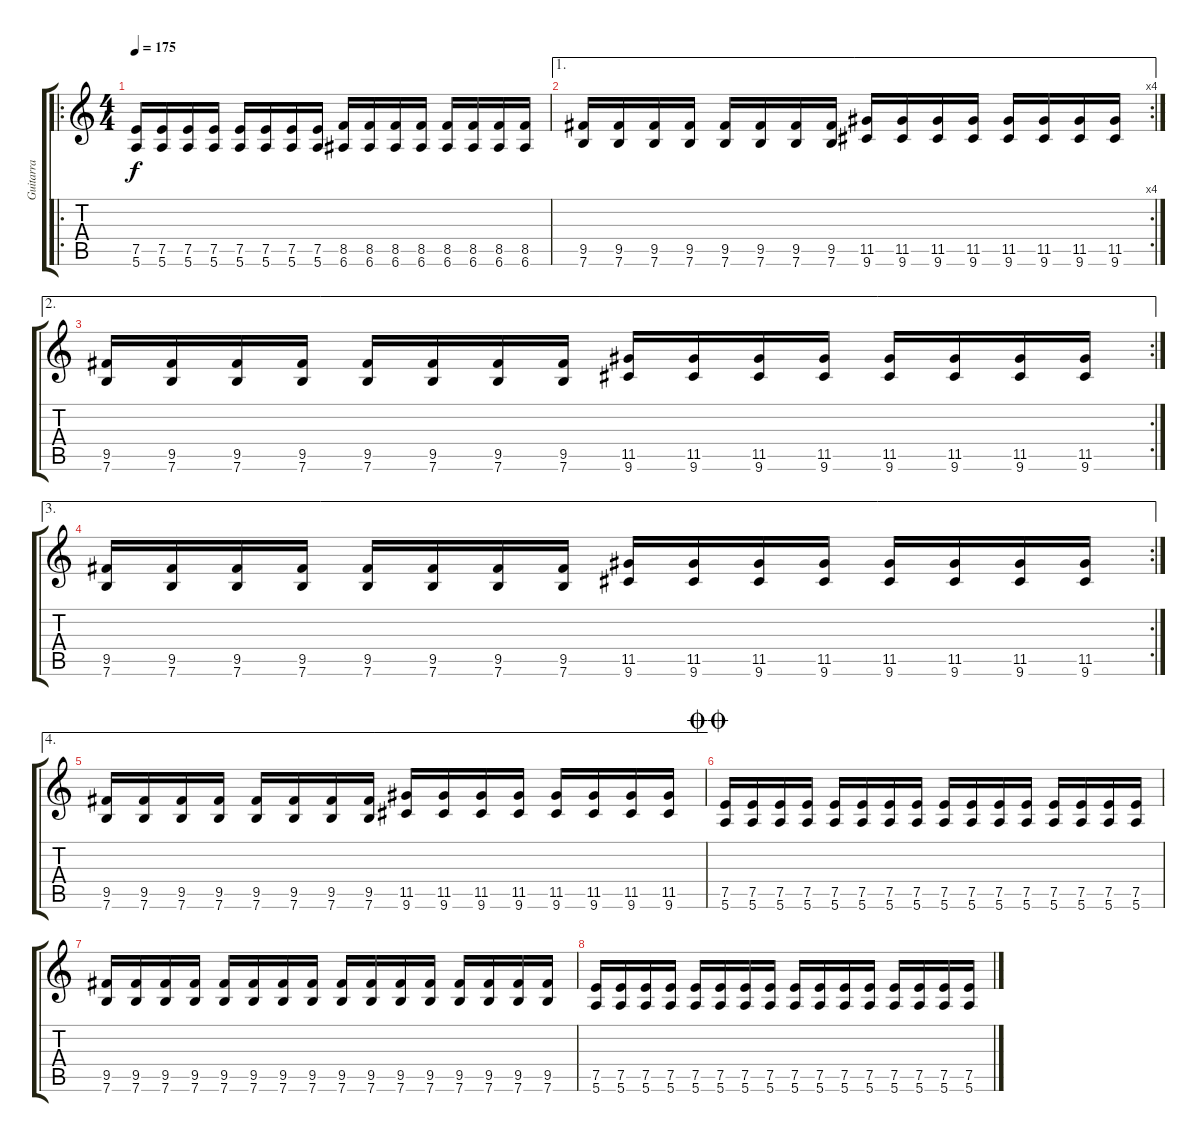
\track ("Guitarra" "Guitarra") {solo instrument distortionguitar}
\staff {score tabs}
\tuning (E4 B3 G3 D3 A2 E2) {hide}
\ro
\ts (4 4)
\tempo 175
\clef g2
\ks c
(7.5 5.6).16{dy f} (7.5 5.6).16 (7.5 5.6).16 (7.5 5.6).16 (7.5 5.6).16 (7.5 5.6).16 (7.5 5.6).16 (7.5 5.6).16 (8.5 6.6).16 (8.5 6.6).16 (8.5 6.6).16 (8.5 6.6).16 (8.5 6.6).16 (8.5 6.6).16 (8.5 6.6).16 (8.5 6.6).16 |
\ae 1
\rc 4
(9.5 7.6).16 (9.5 7.6).16 (9.5 7.6).16 (9.5 7.6).16 (9.5 7.6).16 (9.5 7.6).16 (9.5 7.6).16 (9.5 7.6).16 (11.5 9.6).16 (11.5 9.6).16 (11.5 9.6).16 (11.5 9.6).16 (11.5 9.6).16 (11.5 9.6).16 (11.5 9.6).16 (11.5 9.6).16 |
\ae 2
\rc 2
(9.5 7.6).16 (9.5 7.6).16 (9.5 7.6).16 (9.5 7.6).16 (9.5 7.6).16 (9.5 7.6).16 (9.5 7.6).16 (9.5 7.6).16 (11.5 9.6).16 (11.5 9.6).16 (11.5 9.6).16 (11.5 9.6).16 (11.5 9.6).16 (11.5 9.6).16 (11.5 9.6).16 (11.5 9.6).16 |
\ae 3
\rc 2
(9.5 7.6).16 (9.5 7.6).16 (9.5 7.6).16 (9.5 7.6).16 (9.5 7.6).16 (9.5 7.6).16 (9.5 7.6).16 (9.5 7.6).16 (11.5 9.6).16 (11.5 9.6).16 (11.5 9.6).16 (11.5 9.6).16 (11.5 9.6).16 (11.5 9.6).16 (11.5 9.6).16 (11.5 9.6).16 |
\ae 4
(9.5 7.6).16 (9.5 7.6).16 (9.5 7.6).16 (9.5 7.6).16 (9.5 7.6).16 (9.5 7.6).16 (9.5 7.6).16 (9.5 7.6).16 (11.5 9.6).16 (11.5 9.6).16 (11.5 9.6).16 (11.5 9.6).16 (11.5 9.6).16 (11.5 9.6).16 (11.5 9.6).16 (11.5 9.6).16 |
\jump doublecoda
(7.5 5.6).16 (7.5 5.6).16 (7.5 5.6).16 (7.5 5.6).16 (7.5 5.6).16 (7.5 5.6).16 (7.5 5.6).16 (7.5 5.6).16 (7.5 5.6).16 (7.5 5.6).16 (7.5 5.6).16 (7.5 5.6).16 (7.5 5.6).16 (7.5 5.6).16 (7.5 5.6).16 (7.5 5.6).16 |
(9.5 7.6).16 (9.5 7.6).16 (9.5 7.6).16 (9.5 7.6).16 (9.5 7.6).16 (9.5 7.6).16 (9.5 7.6).16 (9.5 7.6).16 (9.5 7.6).16 (9.5 7.6).16 (9.5 7.6).16 (9.5 7.6).16 (9.5 7.6).16 (9.5 7.6).16 (9.5 7.6).16 (9.5 7.6).16 |
(7.5 5.6).16 (7.5 5.6).16 (7.5 5.6).16 (7.5 5.6).16 (7.5 5.6).16 (7.5 5.6).16 (7.5 5.6).16 (7.5 5.6).16 (7.5 5.6).16 (7.5 5.6).16 (7.5 5.6).16 (7.5 5.6).16 (7.5 5.6).16 (7.5 5.6).16 (7.5 5.6).16 (7.5 5.6).16
